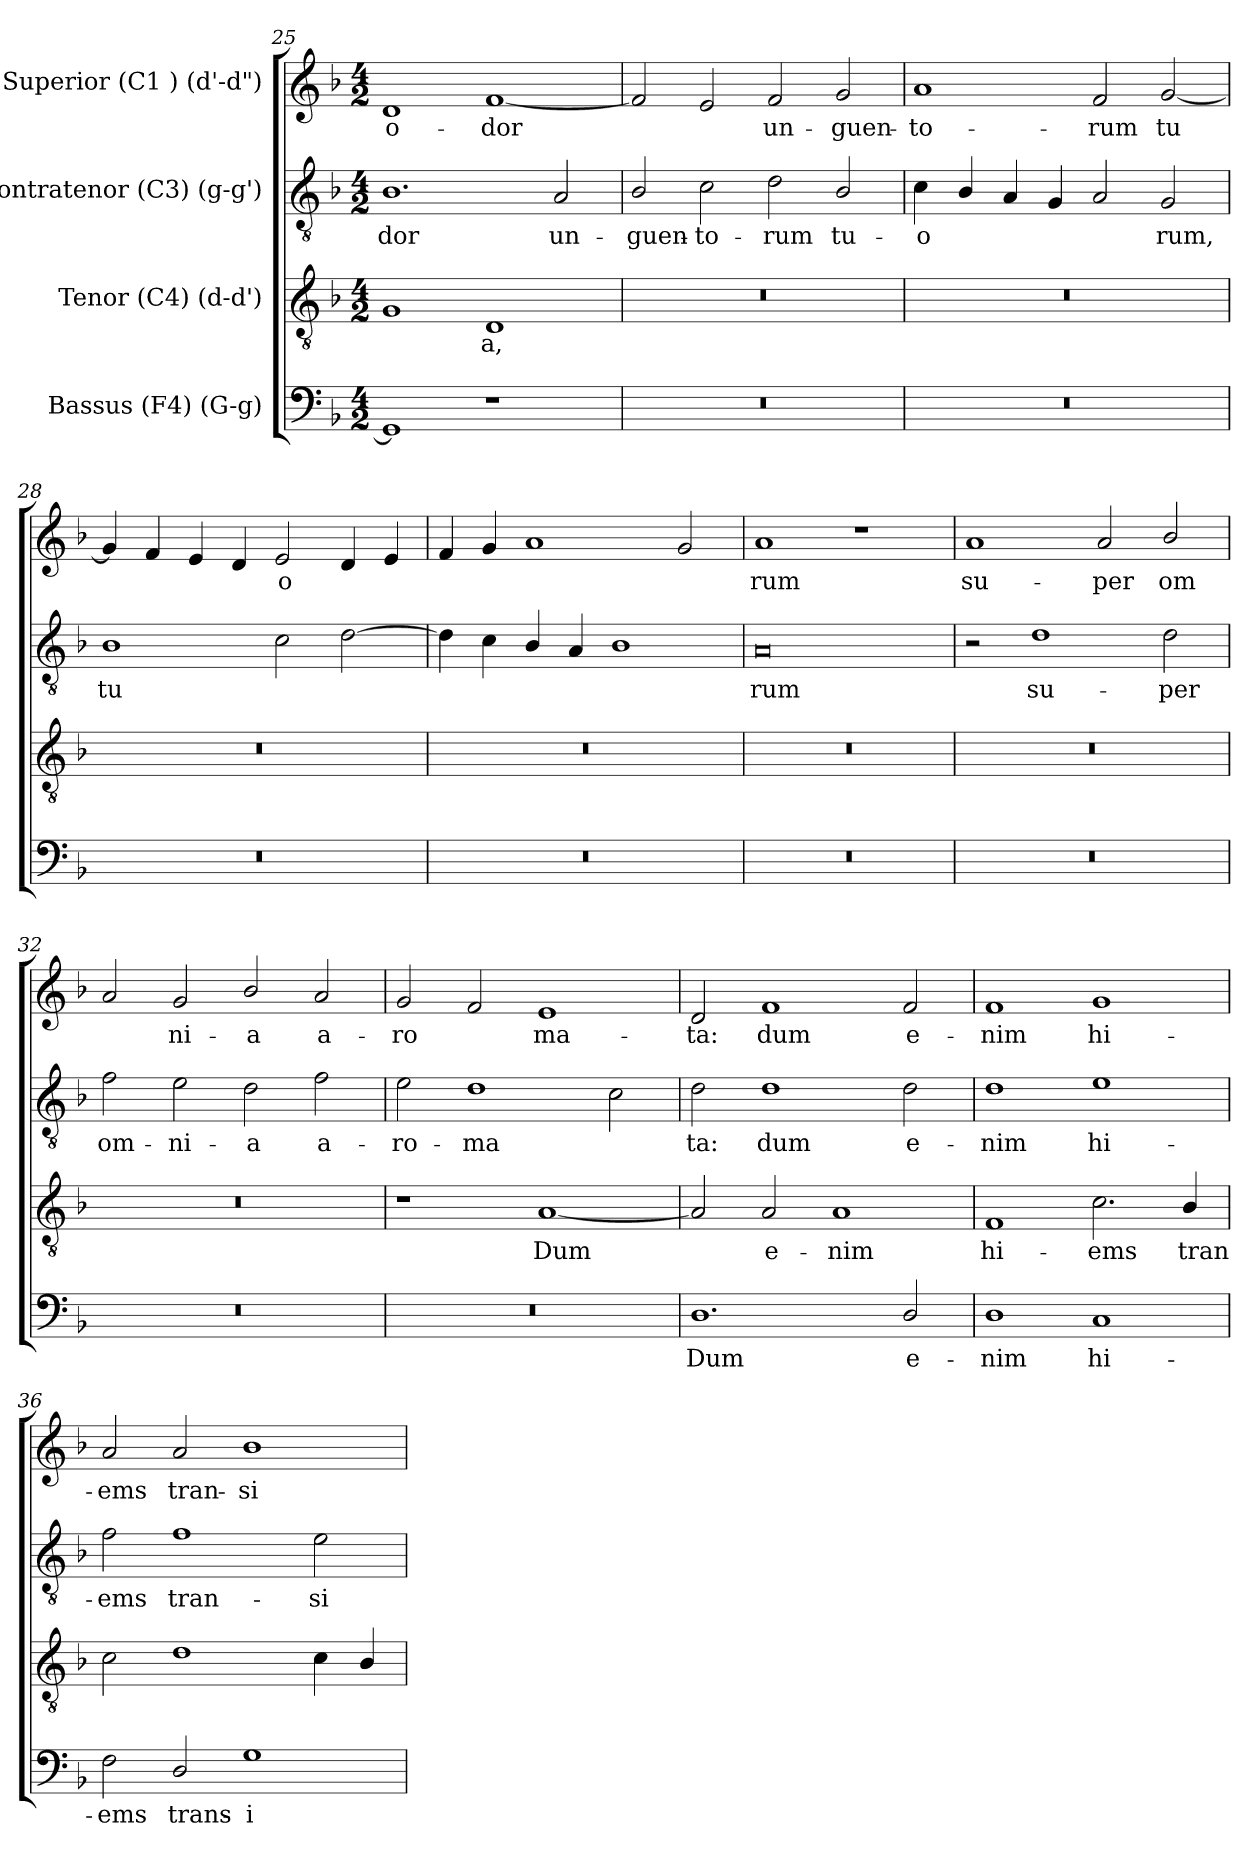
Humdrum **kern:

**kern	**text	**kern	**text	**kern	**text	**kern	**text
*part4	*part4	*part3	*part3	*part2	*part2	*part1	*part1
*staff4	*staff4	*staff3	*staff3	*staff2	*staff2	*staff1	*staff1
*I"Bassus (F4)  (G-g)	*	*I"Tenor (C4)  (d-d')	*	*I"Contratenor (C3)  (g-g')	*	*I"Superior (C1 )  (d'-d")	*
!!LO:LB:g=z
*clefF4	*	*clefGv2	*	*clefGv2	*	*clefG2	*
*k[b-]	*	*k[b-]	*	*k[b-]	*	*k[b-]	*
*F:	*	*F:	*	*F:	*	*F:	*
*M4/2	*	*M4/2	*	*M4/2	*	*M4/2	*
=25	=25	=25	=25	=25	=25	=25	=25
!	!LO:LY:b:cj	!	!LO:LY:b:cj	!	!LO:LY:b:cj	!	!LO:LY:b:cj
1GG]	.	1G	--	1.B-	-dor	1d	o-
!	!	!	!LO:LY:b:cj	!	!	!	!LO:LY:b:cj
1r	.	1D	-a,	.	.	[<1f	-dor
!	!	!	!	!	!LO:LY:b:cj	!	!
.	.	.	.	2A/	un-	.	.
=26	=26	=26	=26	=26	=26	=26	=26
!	!	!	!	!	!LO:LY:b:cj	!	!LO:LY:b:cj
0r	.	0r	.	2B-/	-guen-	2f/]	.
!	!	!	!	!	!LO:LY:b:cj	!	!LO:LY:b:cj
.	.	.	.	2c\	-to-	2e/	.
!	!	!	!	!	!LO:LY:b:cj	!	!LO:LY:b:cj
.	.	.	.	2d\	-rum	2f/	un-
!	!	!	!	!	!LO:LY:b:cj	!	!LO:LY:b:cj
.	.	.	.	2B-/	tu-	2g/	-guen-
=27	=27	=27	=27	=27	=27	=27	=27
!	!	!	!	!	!LO:LY:b:cj	!	!LO:LY:b:cj
0r	.	0r	.	4c\	-o-	1a	-to-
!	!	!	!	!	!LO:LY:b:cj	!	!
.	.	.	.	4B-/	--	.	.
!	!	!	!	!	!LO:LY:b:cj	!	!
.	.	.	.	4A/	--	.	.
!	!	!	!	!	!LO:LY:b:cj	!	!
.	.	.	.	4G/	--	.	.
!	!	!	!	!	!LO:LY:b:cj	!	!LO:LY:b:cj
.	.	.	.	2A/	--	2f/	-rum
!	!	!	!	!	!LO:LY:b:cj	!	!LO:LY:b:cj
.	.	.	.	2G/	-rum,	[<2g/	tu-
=28	=28	=28	=28	=28	=28	=28	=28
!	!	!	!	!	!LO:LY:b:cj	!	!LO:LY:b:cj
0r	.	0r	.	1B-	tu-	4g/]	--
!	!	!	!	!	!	!	!LO:LY:b:cj
.	.	.	.	.	.	4f/	--
!	!	!	!	!	!	!	!LO:LY:b:cj
.	.	.	.	.	.	4e/	--
!	!	!	!	!	!	!	!LO:LY:b:cj
.	.	.	.	.	.	4d/	--
!	!	!	!	!	!LO:LY:b:cj	!	!LO:LY:b:cj
.	.	.	.	2c\	--	2e/	-o-
!	!	!	!	!	!LO:LY:b:cj	!	!LO:LY:b:cj
.	.	.	.	[<2d\	--	4d/	--
!	!	!	!	!	!	!	!LO:LY:b:cj
.	.	.	.	.	.	4e/	--
!!LO:LB:g=z
=29	=29	=29	=29	=29	=29	=29	=29
!	!	!	!	!	!LO:LY:b:cj	!	!LO:LY:b:cj
0r	.	0r	.	4d\]	--	4f/	--
!	!	!	!	!	!LO:LY:b:cj	!	!LO:LY:b:cj
.	.	.	.	4c\	--	4g/	--
!	!	!	!	!	!LO:LY:b:cj	!	!LO:LY:b:cj
.	.	.	.	4B-/	--	1a	--
!	!	!	!	!	!LO:LY:b:cj	!	!
.	.	.	.	4A/	--	.	.
!	!	!	!	!	!LO:LY:b:cj	!	!
.	.	.	.	1B-	--	.	.
!	!	!	!	!	!	!	!LO:LY:b:cj
.	.	.	.	.	.	2g/	--
=30	=30	=30	=30	=30	=30	=30	=30
!	!	!	!	!	!LO:LY:b:cj	!	!LO:LY:b:cj
0r	.	0r	.	0A	-rum	1a	-rum
.	.	.	.	.	.	1r	.
=31	=31	=31	=31	=31	=31	=31	=31
!	!	!	!	!	!	!	!LO:LY:b:cj
0r	.	0r	.	2r	.	1a	su-
!	!	!	!	!	!LO:LY:b:cj	!	!
.	.	.	.	1d	su-	.	.
!	!	!	!	!	!	!	!LO:LY:b:cj
.	.	.	.	.	.	2a/	-per
!	!	!	!	!	!LO:LY:b:cj	!	!LO:LY:b:cj
.	.	.	.	2d\	-per	2b-/	om-
=32	=32	=32	=32	=32	=32	=32	=32
!	!	!	!	!	!LO:LY:b:cj	!	!LO:LY:b:cj
0r	.	0r	.	2f\	om-	2a/	--
!	!	!	!	!	!LO:LY:b:cj	!	!LO:LY:b:cj
.	.	.	.	2e\	-ni-	2g/	-ni-
!	!	!	!	!	!LO:LY:b:cj	!	!LO:LY:b:cj
.	.	.	.	2d\	-a	2b-/	-a
!	!	!	!	!	!LO:LY:b:cj	!	!LO:LY:b:cj
.	.	.	.	2f\	a-	2a/	a-
=33	=33	=33	=33	=33	=33	=33	=33
!	!	!	!	!	!LO:LY:b:cj	!	!LO:LY:b:cj
0r	.	1r	.	2e\	-ro-	2g/	-ro-
!	!	!	!	!	!LO:LY:b:cj	!	!LO:LY:b:cj
.	.	.	.	1d	-ma-	2f/	--
!	!	!	!LO:LY:b:cj	!	!	!	!LO:LY:b:cj
.	.	[<1A	Dum	.	.	1e	-ma-
!	!	!	!	!	!LO:LY:b:cj	!	!
.	.	.	.	2c\	--	.	.
!!LO:PB:g=z
=34	=34	=34	=34	=34	=34	=34	=34
!	!LO:LY:b:cj	!	!LO:LY:b:cj	!	!LO:LY:b:cj	!	!LO:LY:b:cj
1.D	Dum	2A/]	.	2d\	-ta:	2d/	-ta:
!	!	!	!LO:LY:b:cj	!	!LO:LY:b:cj	!	!LO:LY:b:cj
.	.	2A/	e-	1d	dum	1f	dum
!	!	!	!LO:LY:b:cj	!	!	!	!
.	.	1A	-nim	.	.	.	.
!	!LO:LY:b:cj	!	!	!	!LO:LY:b:cj	!	!LO:LY:b:cj
2D/	e-	.	.	2d\	e-	2f/	e-
=35	=35	=35	=35	=35	=35	=35	=35
!	!LO:LY:b:cj	!	!LO:LY:b:cj	!	!LO:LY:b:cj	!	!LO:LY:b:cj
1D	-nim	1F	hi-	1d	-nim	1f	-nim
!	!LO:LY:b:cj	!	!LO:LY:b:cj	!	!LO:LY:b:cj	!	!LO:LY:b:cj
1C	hi-	2.c\	-ems	1e	hi-	1g	hi-
!	!	!	!LO:LY:b:cj	!	!	!	!
.	.	4B-/	tran-	.	.	.	.
=36	=36	=36	=36	=36	=36	=36	=36
!	!LO:LY:b:cj	!	!LO:LY:b:cj	!	!LO:LY:b:cj	!	!LO:LY:b:cj
2F\	-ems	2c\	--	2f\	-ems	2a/	-ems
!	!LO:LY:b:cj	!	!LO:LY:b:cj	!	!LO:LY:b:cj	!	!LO:LY:b:cj
2D/	trans-	1d	--	1f	tran-	2a/	tran-
!	!LO:LY:b:cj	!	!	!	!	!	!LO:LY:b:cj
1G	-i-	.	.	.	.	1b-	-si-
!	!	!	!LO:LY:b:cj	!	!LO:LY:b:cj	!	!
.	.	4c\	--	2e\	-si-	.	.
!	!	!	!LO:LY:b:cj	!	!	!	!
.	.	4B-/	--	.	.	.	.
=	=	=	=	=	=	=	=
*-	*-	*-	*-	*-	*-	*-	*-
